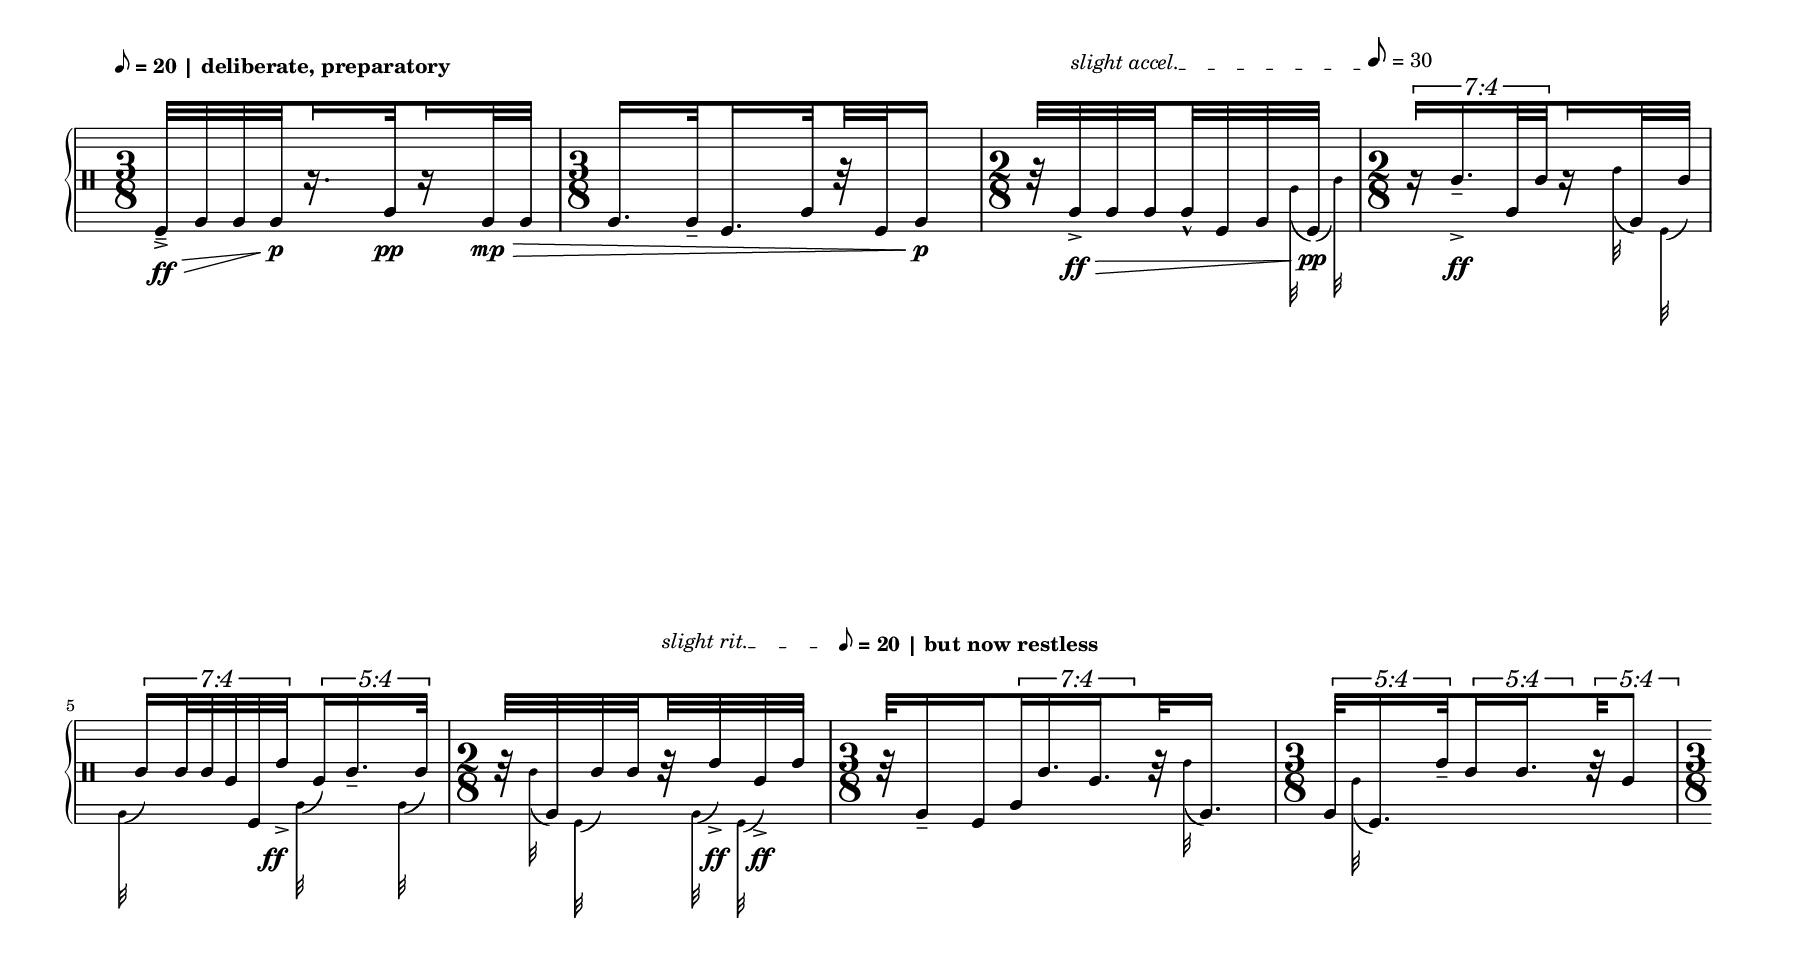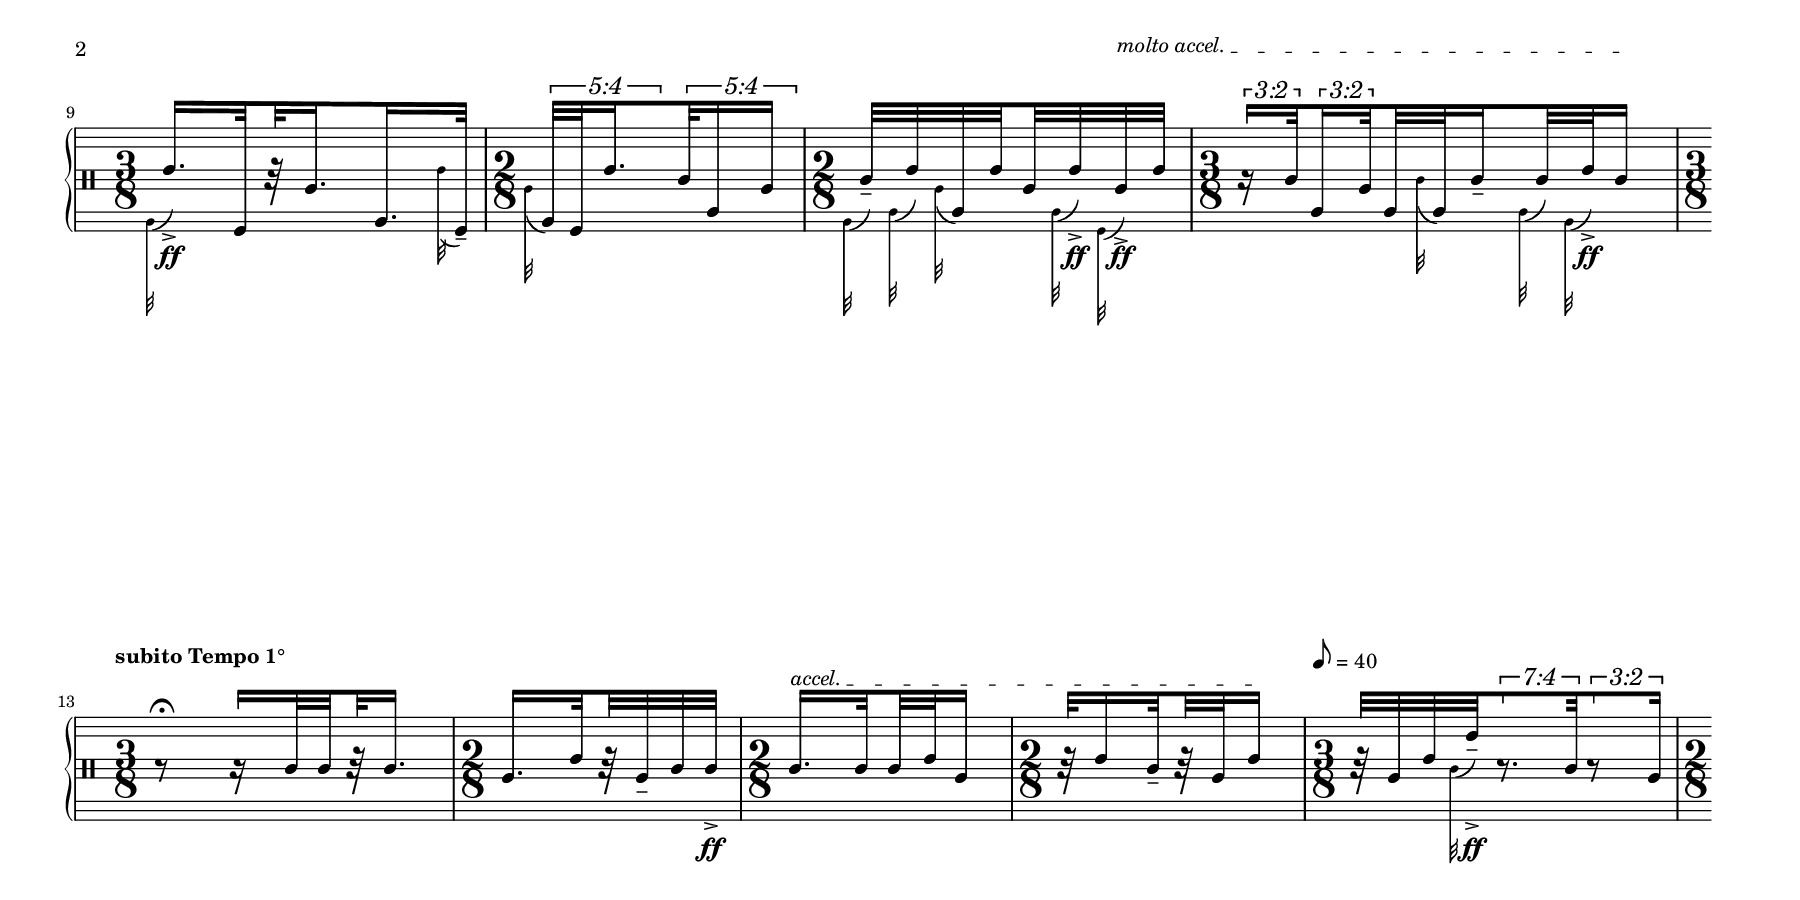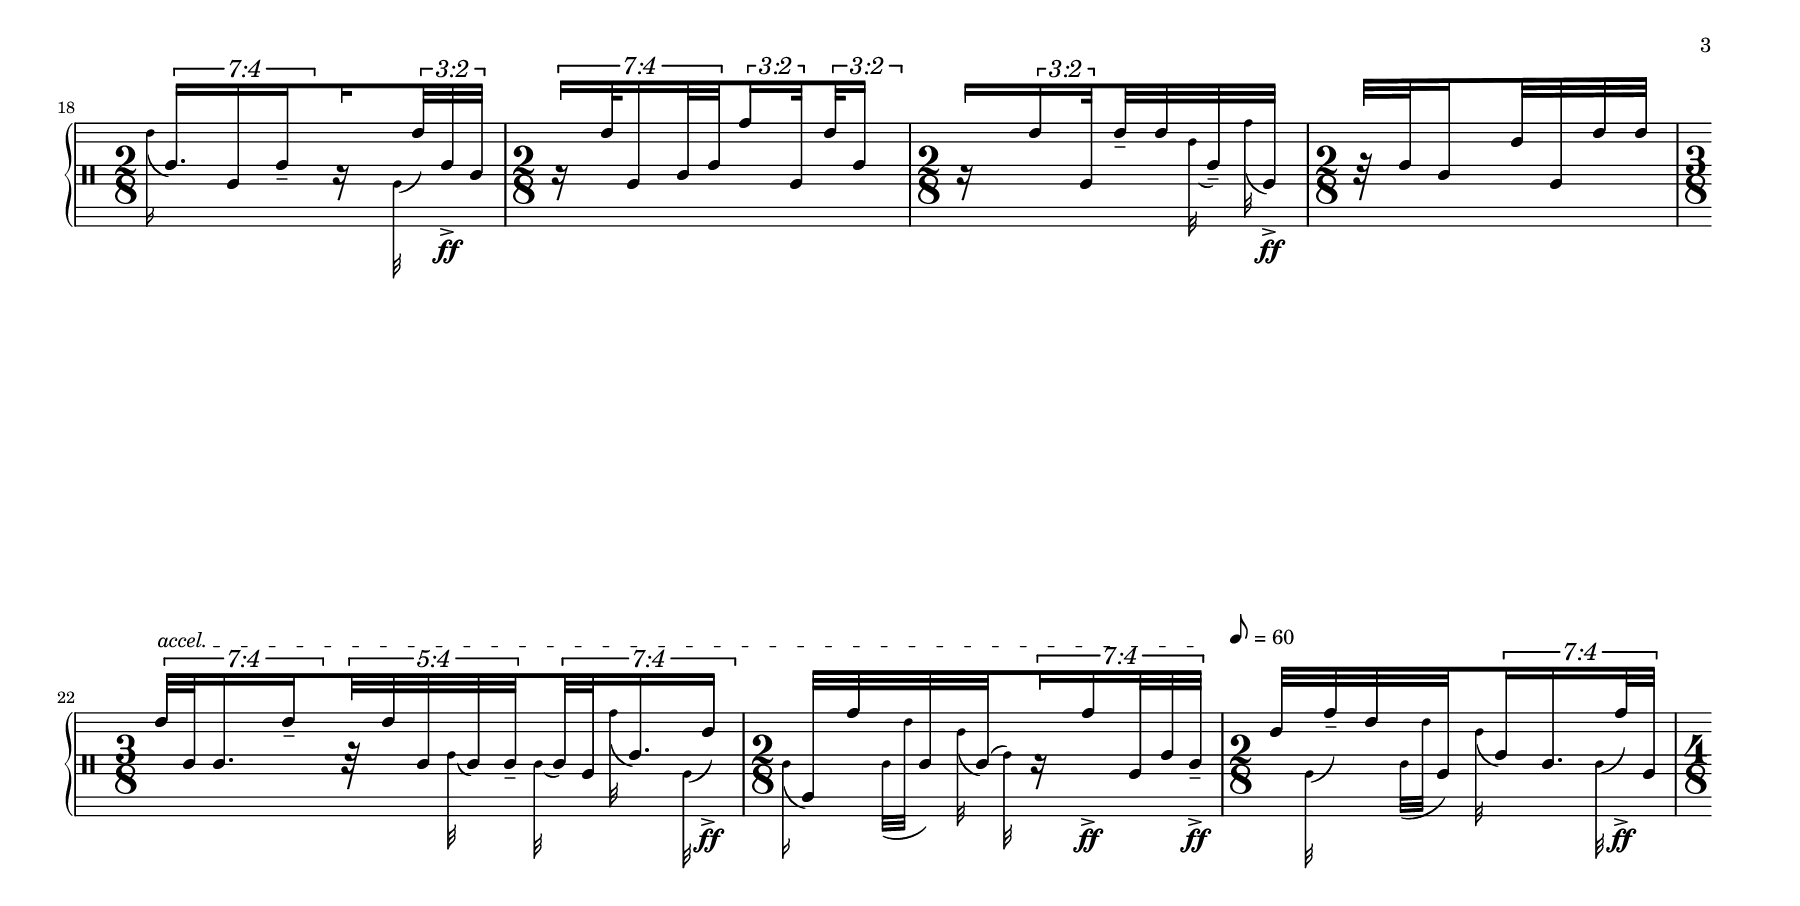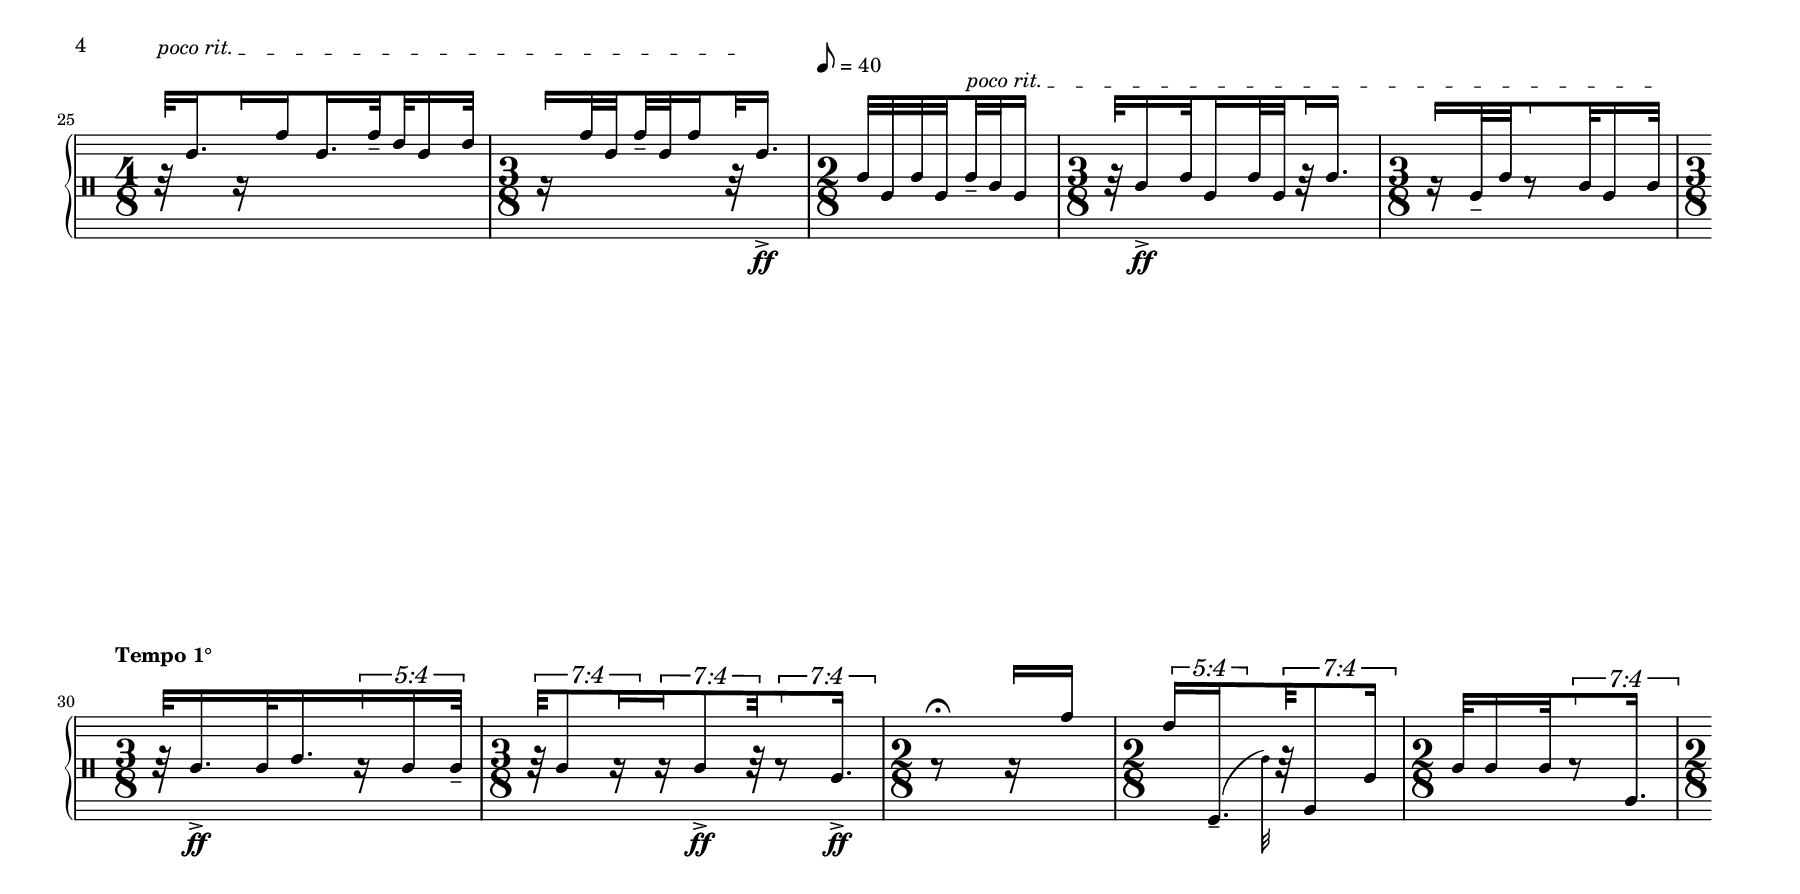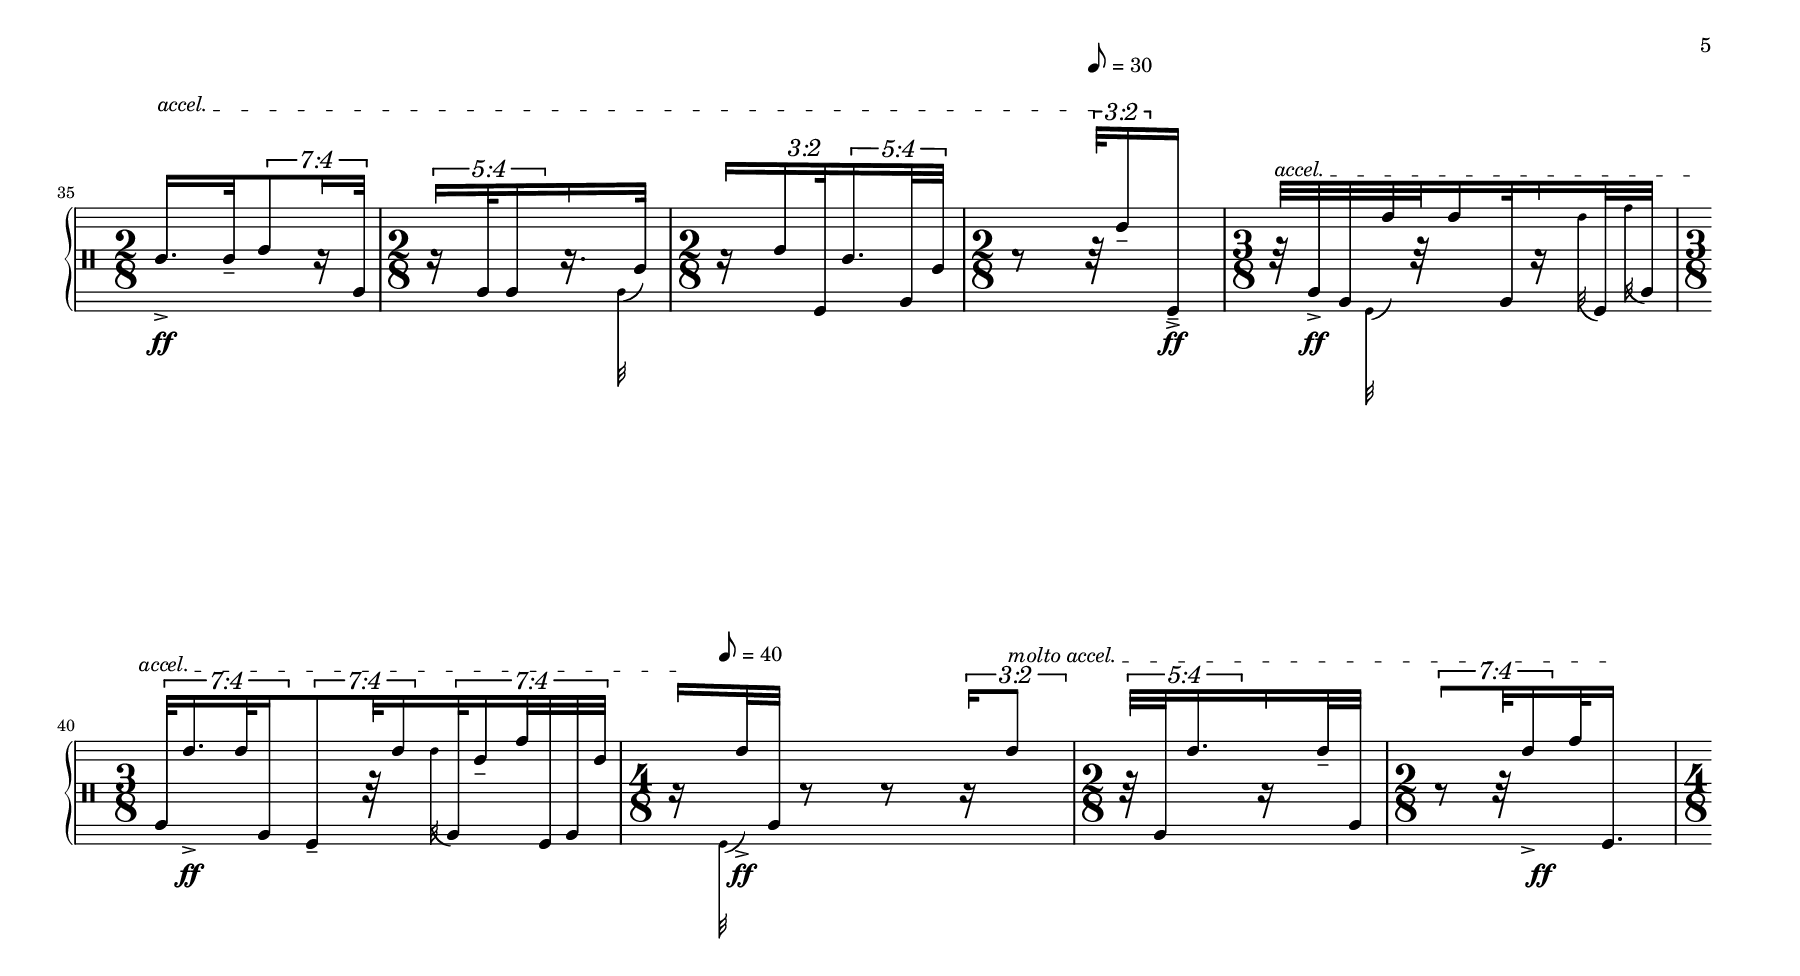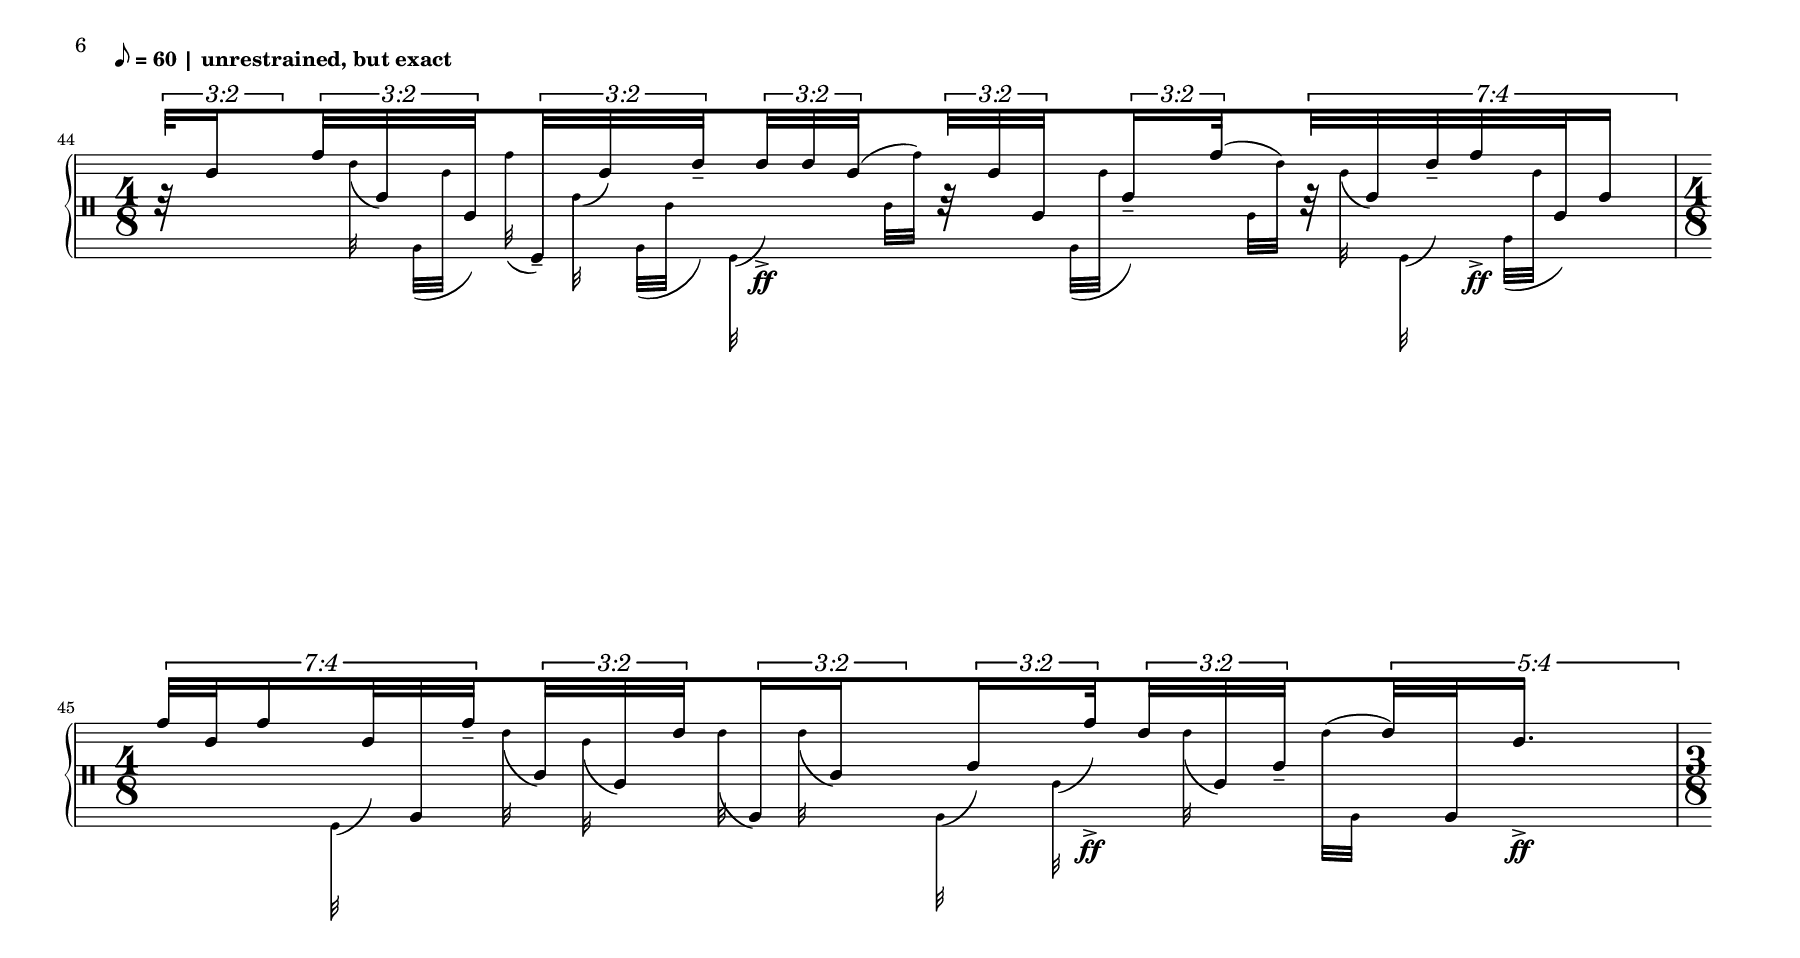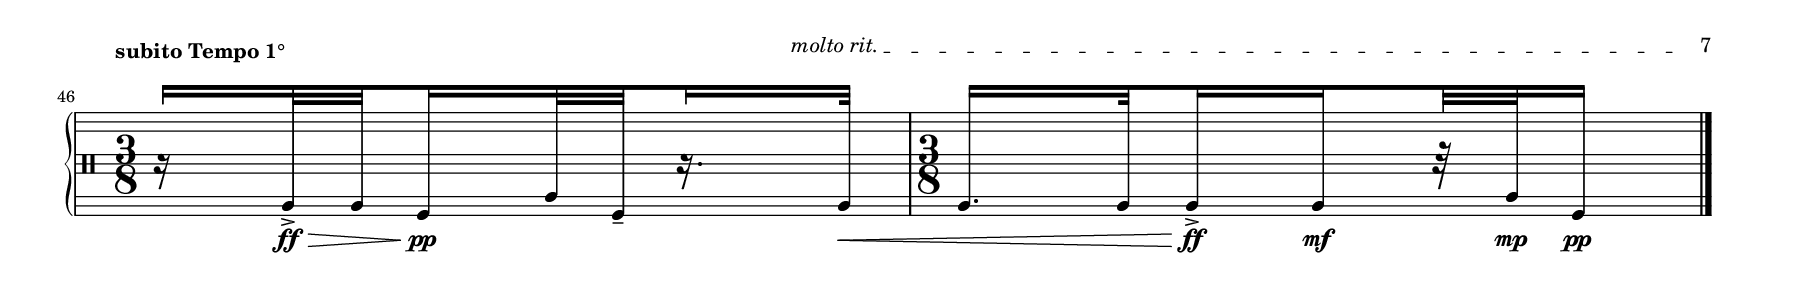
\version "2.19.83"
\language "english"

\version "2.19.83"

aristeiaDynamics = \new Dynamics {
 
  \time 3/8
   \once \override DynamicText.extra-offset = #'(0 . 4.5)
   \once \override Hairpin.extra-offset = #'(0 . 6)
   \once \override Hairpin.rotation = #'(10 0 0.5)
  s16.\ff \> 
  \once \override DynamicText.extra-offset = #'(0 . 7)
  s32\p
  s16. 
  \override DynamicText.extra-offset = #'(0 . 7)
  s32\pp
  s16 
  \once \override Hairpin.extra-offset = #'(0 . 7)
  s16\mp\>
  
  \time 3/8
  s4
  s16 s16\p
  
  \revert DynamicText.extra-offset
  \time 2/8
  
  s32
  \once \override DynamicText.extra-offset = #'(0 . 5)
  \once \override Hairpin.extra-offset = #'(0 . 5.5)
  \once \override Hairpin.rotation = #'(2 0 1)
  s16.\ff \>
  s16. 
  \once \override DynamicText.extra-offset = #'(0 . 6)
  s32\pp
  
  \time 2/8
  
  \tuplet 7/4 { s16 
                \once \override DynamicText.extra-offset = #'(0 . 5)
                s16.\ff s16}
  s8
  
%  \time 2/8
  
  \tuplet 7/4 { s8. 
                  \once \override DynamicText.extra-offset = #'(-1 . 6)

                s32\ff }
  s8
  
  \time 2/8
  s8
  s32
    \once \override DynamicText.extra-offset = #'(0 . 6)

  s32 \ff
    \once \override DynamicText.extra-offset = #'(0 . 6)

  s16\ff
  
  \time 3/8
  s4.
  
  \time 3/8
  s4.
  
%  \time 3/8
  \override DynamicText.extra-offset = #'(0 . 5)
  s4.\ff
  
%   \time 2/8
   s4
   
  % \time 2/8
   s8
   s32 s32\ff s16\ff
   
   \time 3/8
   s4
   s32 s16.\ff
   
   %\time 3/8
   s4.
   
   \time 2/8
   s8
   s16.
   \once \override DynamicText.extra-offset = #'(0 . 0)
   s32\ff
   
   \time 2/8
   s4
   
   \time 2/8
   s4
   
   \time 3/8
   s16. 
      \once \override DynamicText.extra-offset = #'(0 . 0)

   s32\ff s4
   
   %\time 2/8
   s8.
   \tuplet 3/2 { s32 
                   \override DynamicText.extra-offset = #'(0 . 0)

                 s16\ff}
   
   \time 2/8
   s4
   
   \time 2/8
   s8.. s32\ff
   
   \time 2/8
   s4
   
   %\time 3/8
   s4
   \tuplet 7/4 { s8 s32 s16\ff}
  
  %
  %\time 2/8
  s8
  \tuplet 7/4 { s16 s16\ff s16 s32\ff}
    
   \time 2/8
   s8
   \tuplet 7/4 { s8 s32 s16\ff}
   
   %\time 4/8
   s2
   
   \time 3/8
   s4 s32 s16.\ff
   
   \time 2/8
   s4
   
   \time 3/8
   s32 s16.\ff s4
   
   %\time 3/8
   s4.
   
   \time 3/8
   s32 s16.\ff s4
   
   \time 3/8
   s8
   \tuplet 7/4 { s16 s8\ff s32 }
   \tuplet 7/4 { s8 s16.\ff }

  \time 2/8
  s4
  
  \time 2/8
  s4
  
  \time 2/8
  s4

  %\time 2/8
  s4\ff
  
  \time 2/8
  s4
  
  \time 2/8
  s4
  
  \time 2/8
  s8. s16\ff
  
  \time 3/8
  s32 s16.\ff s4
  
  %\time 3/8
  \tuplet 7/4 {
        \override DynamicText.extra-offset = #'(0 . 5)

    s32 s16.\ff s16.
  }
  s4
  
  \time 4/8
  s16 s16\ff s8 s4
  
  \time 2/8
  s4
  
  \time 2/8
  \tuplet 7/4 { s8. s32\ff} s8
  
  %|time 4/8
  s8. 
          \override DynamicText.extra-offset = #'(0 . 0)

  s16\ff
  s8
  \tuplet 7/4 { s16. s8\ff }
  
  %\time 4/8
  s4
  \tuplet 3/2 { s16 s32\ff } s16
  \tuplet 5/4 { s16 s16.\ff }
  
  %\time 3/8
  s16 s16\ff\> s16\pp s16 s16. s32\<
  
  \time 3/8
  s8 s16\ff s16\mf s32 s32 \mp s16\pp 
}



#(set-global-staff-size 18)
#(set! paper-alist (cons '("my size" . (cons (* 12 in) (* 9 in))) paper-alist))
\paper {
  #(set-paper-size "my size")
  ragged-last-bottom = ##t
  % line-width = 7.5\in
  left-margin = 0.5\in
  bottom-margin = 1.25\in
  top-margin = 1.25\in
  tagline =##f
  indent = 0
  ragged-right = ##f
  system-system-spacing.minimum-distance = #50
}

setGrace = {
  \once \stemDown
  \once \override Stem.length = #20
}

\score {
  \new PianoStaff <<
    \new Staff {
    \override Staff.Stem.stemlet-length = #1
    \override Score.BarNumber.break-visibility = ##(#f #f #t)
    % \stemDown
  \stemUp
  \override Beam.damping = #20

    \stopStaff
    \override Staff.StaffSymbol.line-positions = #'(-11 -9 -7 -2 0 2 7 9 11)
    \override TupletNumber.font-size = #1.5
    \override TupletNumber.extra-offset = #'(0 . 0.5)
    \override TupletBracket.extra-offset = #'(0 . .5)
    \startStaff
    \clef percussion
      \override Staff.TimeSignature.font-size = #4
    \time 3/8

    %1
    \override Rest.font-size = #2.5
%    \override Rest.font-series = #'bold
    \override Score.MetronomeMark.extra-offset = #'(0 . 2)
    \tempo \markup {
      \teeny \general-align #Y #DOWN \note #"8" #1 "= 20"
      "| deliberate, preparatory"
    }
    %\stemDown
    \override Stem.details.beamed-lengths = #'(13)
    f,32--->  [ a, a,    \set stemRightBeamCount = 1
    a, 

    %2
    \set stemLeftBeamCount = 1
    r16. 

%    \once \override Stem.length = #26
\set stemRightBeamCount = 1
    c32 

    %3
    \set stemLeftBeamCount = 1
    r16  a,32 a, ]

    \time 3/8

    %4
    a,16. [ 
    \set stemRightBeamCount = 1
    a,32-- 

    %5
    \set stemLeftBeamCount = 1
    f,16. 
    \set stemRightBeamCount = 1
    \set stemLeftBeamCount = 3
    c32


    %6
    \set stemLeftBeamCount = 1
    r32 f, a,16 ]

    \time 2/8

    \override Stem.details.beamed-lengths = #'(12)
    %7
    r32 [
    \once \override TextSpanner.extra-offset = #'(0 . 2.5)
    \once \override TextSpanner.bound-details.left.text = "slight accel."
    \once \override TextSpanner.bound-details.right.padding = #6
%    \once \override DynamicText.extra-offset = #'(0 . 3)
    c32->  \startTextSpan
    c 
    \set stemRightBeamCount = 1
    c

    %8
    \set stemLeftBeamCount = 1
    c\marcato f, a,
    \grace {
      \once \override Stem.length = #25
      \once \stemDown a32 (
    }
    \afterGrace

%    \once \override DynamicText.extra-offset = #'(0 . 2)
    f,32
    ) _( ] {
      \once \override Stem.length = #25
      \once \stemDown
      c'32 )
    }


    \time 2/8
       
       \override Stem.details.beamed-lengths = #'(8.5)


    %9
    \tempo 8 = 30
    \tuplet 7/4 {
r16[  \stopTextSpan c'16.
    --
   ->
      c32 
      \set stemRightBeamCount = 1
      c' 
    }

    % 10
      %     \override Stem.details.beamed-lengths = #'(12 12 12 12 12)
  \set stemLeftBeamCount = 1
    r16 
    \grace {
      \setGrace
      e'32 (
    }
    a, )
    \grace {
      \setGrace
      f, (
    }
    c' ) ]

    \break

      % \override Stem.details.beamed-lengths = #'(8 8 9 8 8)

    %11
     \grace {
        \setGrace
        a,32 (
    }
    \tuplet 7/4 {
     
      c'16 ) [ c'32 c'32 a f, 
      \set stemRightBeamCount = 1
      e'->
    }

    % 12
          \grace {
         \setGrace
       c32 (
      }
    \tuplet 5/4 {

\set stemLeftBeamCount = 1
      a32 ) c'16.--
      \grace {
        \setGrace
        c32 (

      }c'32 ) ]
    }

    \time 2/8

    %13
    r32 [ \grace {
      \setGrace
      c' ( 
    }a, ) \grace {
      \setGrace
      f, ( 
    }
    c' ) 
    \set stemRightBeamCount = 1
    c' 

    %14
    \set stemLeftBeamCount = 1
    r32  \grace {
      \setGrace
      a, (
    }
    \once \override TextSpanner.bound-details.left.text = "slight rit."
%    \once \override TextSpanner.bound-details.left.padding = #-5
\once \override TextSpanner.extra-offset = #'(0 . 4)
    \once \override TextSpanner.bound-details.left.padding = #-5

    \once \override TextSpanner.bound-details.right.padding = #-2
    e'-> ) \startTextSpan \grace  {
      \setGrace
    f, ( 
    }
    a-> ) e' \stopTextSpan ]


    \time 3/8

    % 15
        \tempo \markup {
      \teeny \general-align #Y #DOWN \note #"8" #1 "= 20"
      "| but now restless"
    }
        \override Stem.details.beamed-lengths = #'(12)
    %\tempo 8 = 15
    r32 [ a,16--
    \set stemRightBeamCount = 1
    f,32

    % 16
    \once \set tupletFullLength = ##t
    \tuplet 7/4 {
      \set stemLeftBeamCount = 1
      c32 c'16. 
      \set stemRightBeamCount = 1
      a16.
    }

    % 17
    \set stemLeftBeamCount = 1
    r32  \grace {
      \setGrace
      e'32 ( 
    }
%    \once \override Stem.length = #26
    a,16. ) ]

    \time 3/8

    \override Stem.details.beamed-lengths = #'(8.5)
    % 18
    \tuplet 5/4 {
      a,32 [ \grace {
        \setGrace
        a ( 
      }f,16. ) 
      \set stemRightBeamCount = 1
      e'32--
    }

    % 19

 \once \set tupletFullLength = ##t
%    \set tupletFullLengthNote = ##t
    \tuplet 5/4 {
      \set stemLeftBeamCount = 1
      c'16 
      \set stemRightBeamCount = 1
      16.
    }

    % 20
    \once \set tupletFullLength = ##t
%    \once \override TupletBracket.X-extent = #10
    \tuplet 5/4 {
      \set stemLeftBeamCount = 1
      \set stemRightBeamCount = 3
      r32 a8 ]
    }

\break
    \override Stem.details.beamed-lengths = #'(12.5)
    \time 3/8

    % 21
    \grace {
      \setGrace
      a,32 ( 
    }
    e'16.-> ) [
    \set stemRightBeamCount = #1
    \set stemLeftBeamCount = #3
    f,32

    % 22
    \set stemLeftBeamCount = #1
    \set stemRightBeamCount = #3
    r32 
    \set stemRightBeamCount = #1
    a16.

    % 23
    \set stemLeftBeamCount = #1
    a,16. 
    \grace {
      \setGrace
      e'32 ( 
    }
    f,32-- ) ]

    \override Stem.details.beamed-lengths = #'(9.5)
    \time 2/8

    % 24
    \grace {
      \setGrace
      a32 ( 
    }
    \once \set tupletFullLength = ##t
    \tuplet 5/4 {
      a,32 ) [
      f,32 
      \set stemRightBeamCount = #1
      e'16.
    }

    % 25
    \once \set tupletFullLength = ##t
    \tuplet 5/4 {
      \set stemLeftBeamCount = #1
      c'32 c16 a16 ]
    }


    \time 2/8

    %26
    \grace {
      \setGrace
      a,32 (
    }
        \override Stem.details.beamed-lengths = #'(7.5)
    c'-- ) [
    \grace {
      \setGrace
      c ( 
    }
    e' ) \grace {
      \setGrace
      a ( 
    }c ) 
    \set stemRightBeamCount = #1
    e'

    %27
    \set stemLeftBeamCount = #1
    a32 
    \grace {
      \setGrace
      c ( 
    }e'-> ) \grace {
      \setGrace
      f, (
    }
    \once \override TextSpanner.extra-offset = #'(0 . 3)
    \once \override TextSpanner.bound-details.left.text = "molto accel. "
    a-> ) \startTextSpan e' ]

    \time 3/8

    \override Stem.details.beamed-lengths = #'(8)
    % 28
    \tuplet 3/2 { 
      r16 [ 
      \set stemLeftBeamCount = #3
      \set stemRightBeamCount = #1
      c'32
    } 
    \tuplet 3/2 { 
      \set stemLeftBeamCount = #1
      c16 
      \set stemRightBeamCount = #1
      \set stemLeftBeamCount = #3
      a32 
    }

    %29
    \set stemLeftBeamCount = #1
    c32 \grace {
      \setGrace
      c' ( 
    }
    c ) 
    \set stemRightBeamCount = #1
    c'16--


    %30
    \grace {
      \setGrace
      c32 ( 
    }
    \set stemLeftBeamCount = #1
    c' ) \grace {
      \setGrace
      a, ( 
    }e'-> ) c'16 \stopTextSpan ]

  \break
\time 3/8

    %31
    \tempo "subito Tempo 1°"
    r8 \fermata

    %32
        \override Stem.details.beamed-lengths = #'(8.5)
    r16 [
    c'32 
    \set stemRightBeamCount = #1
    c'

    %33
    \set stemLeftBeamCount = #1
    \set stemRightBeamCount = #3
    r32 c'16. ]

    \time 2/8

    %34
    a16. [
    \set stemRightBeamCount = #1
    \set stemLeftBeamCount = #3
    e'32

    %35
    \set stemLeftBeamCount = #1
    r32 a32-- c' c'-> ]


    \time 2/8

    %36
    \once \override TextSpanner.bound-details.left.text = "accel. "
    c'16. [ \startTextSpan 
    \set stemLeftBeamCount = #3
    \set stemRightBeamCount = #1
    c'32

    %37
    \set stemLeftBeamCount = #1
    c'32 e' a16 ]

    \time 2/8

    \override Stem.details.beamed-lengths = #'(7.5)
    %38
    r32 [ e'16 
    \set stemLeftBeamCount = #3
    \set stemRightBeamCount = #1
    c'32--

    %39
    \set stemLeftBeamCount = #1
    r32 a32 e'16 \stopTextSpan ]

    \time 3/8

    %40
    \tempo 8 = 40
    r32 [
    a e' \grace {
      \setGrace
      c' ( 
    }
    \set stemRightBeamCount = #1
    c''->--  )


    %41
    \tuplet 7/4 {
      r8. c'32
    }

    %42
    \tuplet 3/2 {
      r8 a16 ]
    }

    \break

    \time 2/8

    %43
    \grace {
      \setGrace
      e'' ( 
    }
    \once \set tupletFullLength = ##t
        \override Stem.details.beamed-lengths = #'(9)
    \tuplet 7/4 {
      e'16. ) [
      a16 
      \set stemRightBeamCount = #1
      e'16--
    }

    %44
    \set stemLeftBeamCount = #1
    r16 \grace {
      \setGrace
      a32 ( 
    }
    \tuplet 3/2 { 
      \set stemLeftBeamCount = #1
      e''32 ) e'->  c'  ]
    }

    \time 2/8

    %45
    \tuplet 7/4 {
      r16 [ e''32 a16 c'32 
      \set stemRightBeamCount = #1
      e'
    }

    %46
    \tuplet 3/2 { 
      \set stemLeftBeamCount = #1
      g''16 
      \set stemRightBeamCount = #1
      \set stemLeftBeamCount = #3
      a32 } 
    \once \set tupletFullLength = ##t
    \tuplet 3/2 { 
      \set stemLeftBeamCount = #1
      \set stemRightBeamCount = #3
      e''32 e'16 ]
    }

    \time 2/8

    %47
        \override Stem.details.beamed-lengths = #'(5.5)
    r16 [ \tuplet 3/2 { e''16 
                        \set stemLeftBeamCount = #3
                        \set stemRightBeamCount = #1
                        a32 }

    %48
    \set stemLeftBeamCount = #1
    e''32-- e'' \grace {
      \setGrace
      c'' ( 
    }
    e'-- ) \grace {
    \setGrace
      g'' ( 
    }
    a->  ) ]

    \time 2/8

    %49
        \override Stem.details.beamed-lengths = #'(8)
    r32 [ e' 
    \set stemRightBeamCount = #1
    c'16

    %50
    \set stemLeftBeamCount = #1
    c''32 a e'' e'' ]

    \time 3/8

\break
    \override Stem.details.beamed-lengths = #'(9)
    %51
    \once \set tupletFullLength = ##t
    \tuplet 7/4 {
      \once \override TextSpanner.bound-details.left.text = "accel. "
      e''32 [ \startTextSpan c' c'16. 
      \set stemRightBeamCount = #1
      e''16--
    }

    %52
    \tuplet 5/4 {
      \set stemLeftBeamCount = #1
      r32 e'' c' \grace {
        \setGrace
        e' ( 
      }
      c' ) 
      \set stemRightBeamCount = #1
      c'--
    }

    %53
          \grace {
        \setGrace
        c'32 ( 
      }
      \once \set tupletFullLength = ##t
    \tuplet 7/4 {
      \set stemLeftBeamCount = #1
      c' ) a \grace {
        \setGrace
        g'' ( 
      }
      e'16. ) \grace {
        \setGrace
        a32 ( 
      }
      c''16->  ) ]
    }

    \time 2/8

    \override Stem.details.beamed-lengths = #'(10)
    %54
    \grace {
      \setGrace
      c' ( 
    }
    c32 [ ) g'' \grace { 
      \setGrace
      c' ( \setGrace e'' 
    } 
    c' ) \grace {
      \setGrace
      c'' ( 
    }
    \set stemRightBeamCount = #1
    \afterGrace 
    c' ) ( { 
      \setGrace
      e' ) 
    }

    %55
    \tuplet 7/4 {
      \set stemLeftBeamCount = #1
      r16 g''->  a32 e' c'->-- \stopTextSpan ]
     }

    \time 2/8

    %56
        \override Stem.details.beamed-lengths = #'(7)
    \tempo 8 = 60
    c'' [
    \grace {
      \setGrace
      a ( 
    }
    g''-- ) e'' \grace { 
      \setGrace
      c' ( 
      \setGrace
      e'' 
    } 
    \set stemRightBeamCount = #1
    a )

    %57
    \grace {
      \setGrace
      c''32 ( 
    }
    \tuplet 7/4 {
      \set stemLeftBeamCount = #1
      e'16 ) c'16.
      \grace {
        \setGrace
        c'32 ( 
      }
      g''->  ) a32 ]
    }

    \time 4/8

\break
    \override Stem.details.beamed-lengths = #'(6)
    %58

    r32 [ 
        \once \override TextSpanner.bound-details.left.text = "poco rit. "
    \once \override TextSpanner.bound-details.right.padding = #3
    \once \override TextSpanner.bound-details.left.padding = #-3
    \once \override TextSpanner.extra-offset = #'(0 . 3)
    \set stemRightBeamCount = #1
    c''16. \startTextSpan

    %59
    \set stemLeftBeamCount = #1
    r16 
    \set stemRightBeamCount = #1
    g''16

    %60
    \set stemLeftBeamCount = #1
    c''16. 
    \set stemLeftBeamCount = #3
    \set stemRightBeamCount = #1
    g''32--


    %61
    \set stemLeftBeamCount = #1
    \set stemRightBeamCount = #3
    e''32 c''16 e''32 ]

    \time 3/8

    %62
        \override Stem.details.beamed-lengths = #'(5)
    r16 [ g''32 
    \set stemRightBeamCount = #1
    c''32

    %63
    \set stemLeftBeamCount = #1
    g''-- c'' 
    \set stemRightBeamCount = #1
    g''16

    %64
    \set stemLeftBeamCount = #1
    r32 

    c''16.-> ] \stopTextSpan

    \time 2/8

    %65
    \tempo 8 = 40
        \override Stem.details.beamed-lengths = #'(9)
    e'32 [ a e' 
    \set stemRightBeamCount = #1
    a


    %66
    \set stemLeftBeamCount = #1
            \once \override TextSpanner.bound-details.left.text = "poco rit. "

    e'32-- \startTextSpan
    c' a16 ]

    \time 3/8

    %67

    r32  [
    c'16->  
    \set stemRightBeamCount = #1
    e'32

    %68
    \set stemLeftBeamCount = #1
    a16 e'32 
    \set stemRightBeamCount = #1
    a32

    %69
    \set stemLeftBeamCount = #1
    r32 e'16. ]

    \time 3/8

    %70
    r16 [ a32-- e'32

    %71
    r8

    %72
    c'32 a16 c'32 \stopTextSpan ]

    \break 
    \time 3/8
        \override Stem.details.beamed-lengths = #'(8.5)

    %73
    \tempo "Tempo 1°"
    r32 [ c'16.->

    %74
    c'32 e'16.

    %75
    \tuplet 5/4 {
      r16 c'16 c'32-- ]
    }

    \time 3/8

    %76
    \once \set tupletFullLength = ##t
    \tuplet 7/4 {
      r32 [ c'8 r16
    }

    %77
    \tuplet 7/4 {
      r16 c'8->  r32
    }

    %78
    \once \set tupletFullLength = ##t
    \tuplet 7/4 {
      r8 a16.-> ]
     }

    \time 2/8

    %79
    r8 \fermata

    \override Stem.details.beamed-lengths = #'(6)
    %80
    r16 [ g''16 ]



    \time 2/8
        \override Stem.details.beamed-lengths = #'(10)
    %81
    \once \set tupletFullLength = ##t
    \tuplet 5/4 {
      e''16 [  
      \set stemRightBeamCount = #1
      f,16.-- ( 
    }

    %82
         \grace {
       \setGrace
       e'32 )
     }
     \once \set tupletFullLength = ##t
    \tuplet 7/4 {
    \set stemLeftBeamCount = #1
    \set stemRightBeamCount = #3
     r32 a,8 a16 ]
    }

    \time 2/8

    %83
    c'32 [ 16 32

    %84
    \once \set tupletFullLength = ##t
    \tuplet 7/4 {
      r8 c16. ]
    }

\break
    \time 2/8
        \override Stem.details.beamed-lengths = #'(10)

    %85
    \once \override TextSpanner.bound-details.left.text = "accel. "
    c'16.->  [  \startTextSpan
    32--


    %86
    \tuplet 7/4 {
      e'8 r16 c32 ]
    }

    \time 2/8
        \override Stem.details.beamed-lengths = #'(11.5)
    %87
    \once \set tupletFullLength = ##t
    \tuplet 5/4 {
      r16 [
      c32 c16
    }

    %88
    r16. \grace {
      \setGrace
      c32 ( 
    }
    a ) ]

    \time 2/8

    %89
    r16[
    \tuplet 3/2 { e'16 f,32 }

    %90
    \tuplet 5/4 {
      c'16. a,32 a32 ]
    }


    \time 2/8
    %91
    r8

    %92
    \once \set tupletFullLength = ##t
    \tuplet 3/2 { 
      \tempo 8 = 30
      r32 [ 
      \stopTextSpan
      c''16--  } f,16->--  ]

    \time 3/8

    %93
    \once \override TextSpanner.bound-details.left.text = "accel. "
  
    r32[   \startTextSpan
    c->  a, \grace {
      \setGrace
      f,32 ( 
    }
    e'' )

    %94
    r32 e''16 a,32

    %95
    r16 \grace {
      \setGrace
      e''32 ( 
    }
    f, ) \grace {
      \setGrace
      g'' ( 
    }
    c ) ]


    \break
        \override Stem.details.beamed-lengths = #'(7)
    \time 3/8

    %96
    \once \set tupletFullLength = ##t
    \tuplet 7/4 {
      c32 [ e''16.->  e''32 a,16
    }

    %97
    \once \set tupletFullLength = ##t
    \tuplet 7/4 {
      f,8--  r32 e''16 
    }

    %98
    \grace {
      \setGrace
      e''32 ( 
    }
    \tuplet 7/4 {
      a,32 ) c''16-- g''32 f, a, c'' ]
    }

    \time 4/8

    %99
    r16 [ \stopTextSpan
    \tempo 8 = 40
    \grace {
      \setGrace
      f,32 (
    }
    e''->  ) c ]

    %100
    r8

    %101
    r8

    %102
    \once \set tupletFullLength = ##t
    \tuplet 3/2 { r16 [ 
                  \once \override TextSpanner.bound-details.left.text = "molto accel. "
                  
                  e''8 ] \startTextSpan }

    \time 2/8
    %103
    \once \set tupletFullLength = ##t
    \tuplet 5/4 {
      r32 [ a,32 e''16.
    }

    %104
    r16 e''32-- c ]

    \time 2/8
    %105
    \once \set tupletFullLength = ##t
    \tuplet 7/4 {
      r8 [ r32 e''16->
     }


    %106
    g''32 f,16. ] \stopTextSpan

\break
    \override Stem.details.beamed-lengths = #'(7)
    \time 4/8
    %107
        \tempo \markup {
      \teeny \general-align #Y #DOWN \note #"8" #1 "= 60"
      "| unrestrained, but exact"
    }

    \once \set tupletFullLength = ##t
    \tuplet 3/2 { r32 [ 
                  \set stemRightBeamCount = #1
                  c''16 }
    \tupletUp
    \tuplet 3/2 {
      \set stemLeftBeamCount = #1
      g''32  \grace {
        \setGrace
        e'' ( 
      }
      e' )
      \grace {
       \setGrace
       a, ( \setGrace c''
      }
      \set stemRightBeamCount = #1
      a ) 
    }

    %108
    \grace {
      \setGrace
      g''32 (
    }\tuplet 3/2 {
      \set stemLeftBeamCount = #1
      f,32-- ) 
      
      \grace {
        \setGrace
        e' ( 
      }
      c'' ) \grace { 
        \setGrace
        a, ( 
        \setGrace
        c' } 
      \set stemRightBeamCount = #1
      e''-- ) 
    }
    \grace {
      \setGrace
      f,32 (
    }
    \tuplet 3/2 {
      \set stemLeftBeamCount = #1
      e''->   ) e'' 
      \set stemRightBeamCount = #1
      c'' ( 
    }
    \grace  { 
      \setGrace
      c'32 
      \setGrace
      g'' )
    }
    %109
    \tuplet 3/2 {
      \set stemLeftBeamCount = #1
      r32 c'' 
      \set stemRightBeamCount = #1
      a
    }
    \grace { 
      \setGrace
      a,32 ( 
      \setGrace
      c'' 
    }
    \tuplet 3/2 {
      \set stemLeftBeamCount = #1
      e'16-- ) 
      \set stemRightBeamCount = #1
      \set stemLeftBeamCount = #3
      g''32 ( 
    }
    \grace  { 
        \setGrace
        a 
        \setGrace
        e'' )
      }

    %110
    \once \set tupletFullLength = ##t
    \tuplet 7/4 {
      \set stemLeftBeamCount = #1
      r32  \grace {
        \setGrace
        c''32 (
      }
      e'32  ) \grace {
        \setGrace
        f, ( 
      }
      e''-- ) g''->  \grace { 
        \setGrace
        c (
        \setGrace
        c'' 
      } a ) e'16 ]
    }


\break
    \override Stem.details.beamed-lengths = #'(7)
    \time 4/8
    %111
    \tuplet 7/4 {
      g''32 [ c'' g''16 \grace {
        \setGrace
        f,32 ( 
      }
      c'' ) a, 
      \set stemRightBeamCount = #1
      g''--
    }

    %112
    \grace {
      \setGrace
      e''32 ( 
    }
    \tuplet 3/2 {
      \set stemLeftBeamCount = #1
      c' ) \grace {
        \setGrace
        c'' ( 
      }
      a ) 
      \set stemRightBeamCount = #1
      e''
    }
    \grace {
      \setGrace
      e'' (
    }
    \once \set tupletFullLength = ##t
    \tuplet 3/2 {
      \set stemLeftBeamCount = #1
      a, ) \grace {
        \setGrace
        e'' ( 
      }
      \set stemRightBeamCount = #1
      c'16 )
    }

    %113
    \grace {
      \setGrace
      a,32 ( 
    }
    \tuplet 3/2 {
      \set stemLeftBeamCount = #1
      e'16 ) \grace {
        \setGrace
        a32 (
      }
      \set stemRightBeamCount = #1
      \set stemLeftBeamCount = #3
      g''32->  )
    }
    \tuplet 3/2 {
      \set stemLeftBeamCount = #1
      e''32 \grace {
        \setGrace
        e'' ( 
      }
      a ) 
      \set stemRightBeamCount = #1
      e'--
    }

    %114
    \grace { 
      \setGrace
      e''32 ^( 
      \setGrace
      a,32 
    } 
    \once \set tupletFullLength = ##t
    \tuplet 5/4 {
      \set stemLeftBeamCount = #1
      e''32 ) a, c''16.-> ]
     }

  \break
    \time 3/8
    %115
    
        \override Stem.details.beamed-lengths = #'(13)
    \tempo "subito Tempo 1°"
    r16 [
    a,32->  
    \set stemRightBeamCount = #1
    32


    %116
    \set stemLeftBeamCount = #1
    f,16 c32 
    \set stemRightBeamCount = #1
    f,--

    %117
    \set stemLeftBeamCount = #1
    r16. 
    \once \override TextSpanner.bound-details.left.text = "molto rit. "
    \once \override TextSpanner.bound-details.left.padding = #-5
    \once \override TextSpanner.bound-details.right.padding = #-10
    \once \override TextSpanner.extra-offset = #'(0 . 3)
    a,32 \startTextSpan ]

    \time 3/8
    %118
    a,16. [
    \set stemLeftBeamCount = #3
    \set stemRightBeamCount = #1
    32

    %119
    \set stemLeftBeamCount = #1
    a,16->  
    \set stemRightBeamCount = #1
    a,16

    %120
    \set stemLeftBeamCount = #1
    r32 c32 f,16 \stopTextSpan ]

    \bar "|."
  }
  \aristeiaDynamics
  >>
  \layout {

    \context {
      \Voice
      \override TupletNumber.text = #tuplet-number::calc-fraction-text
      \override TupletBracket.breakable = ##t
      \remove "Forbid_line_break_engraver"
      \remove "Tuplet_bracket_engraver"
      \override Beam.breakable = ##t
      \override Glissando.breakable = ##t
    }

  }
}
